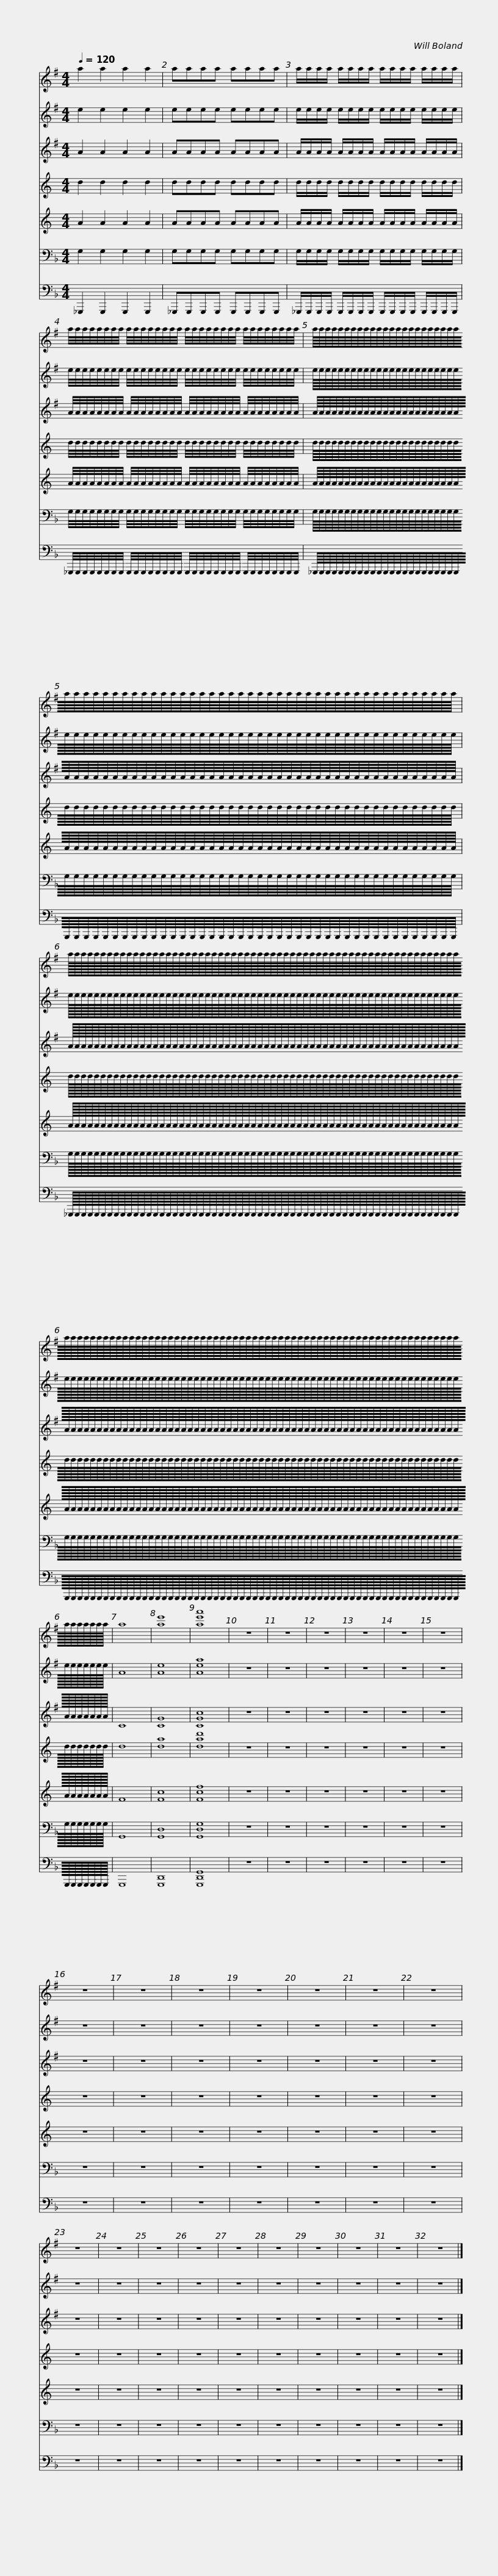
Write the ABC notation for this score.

X:1
%%score 1 2 3 4 5 6 7
L:1/8
Q:1/4=120
M:4/4
I:linebreak $
K:F
V:1 treble transpose=-2
V:2 treble transpose=-2
V:3 treble transpose=-2
V:4 treble transpose=-7
V:5 treble transpose=-7
V:6 bass
V:7 bass
V:1
[K:G] a2 a2 a2 a2 | aaaa aaaa | a/a/a/a/ a/a/a/a/ a/a/a/a/ a/a/a/a/ |$ a/4a/4a/4a/4a/4a/4a/4a/4 a/4a/4a/4a/4a/4a/4a/4a/4 a/4a/4a/4a/4a/4a/4a/4a/4 a/4a/4a/4a/4a/4a/4a/4a/4 |$ a/8a/8a/8a/8a/8a/8a/8a/8a/8a/8a/8a/8a/8a/8a/8a/8a/8a/8a/8a/8a/8a/8a/8a/8a/8a/8a/8a/8a/8a/8a/8a/8a/8a/8a/8a/8a/8a/8a/8a/8a/8a/8a/8a/8a/8a/8a/8a/8a/8a/8a/8a/8a/8a/8a/8a/8a/8a/8a/8a/8a/8a/8a/8a/8 |$ %5
 a/16a/16a/16a/16a/16a/16a/16a/16a/16a/16a/16a/16a/16a/16a/16a/16a/16a/16a/16a/16a/16a/16a/16a/16a/16a/16a/16a/16a/16a/16a/16a/16a/16a/16a/16a/16a/16a/16a/16a/16a/16a/16a/16a/16a/16a/16a/16a/16a/16a/16a/16a/16a/16a/16a/16a/16a/16a/16a/16a/16a/16a/16a/16a/16a/16a/16a/16a/16a/16a/16a/16a/16a/16a/16a/16a/16a/16a/16a/16a/16a/16a/16a/16a/16a/16a/16a/16a/16a/16a/16a/16a/16a/16a/16a/16a/16a/16a/16a/16a/16a/16a/16a/16a/16a/16a/16a/16a/16a/16a/16a/16a/16a/16a/16a/16a/16a/16a/16a/16a/16a/16a/16a/16a/16a/16a/16a/16a/16 |$ a8 | [ae']8 | [ae'a']8 | z8 | %10
 z8 | z8 | z8 | z8 | z8 | %15
 z8 | z8 | z8 | z8 | z8 | %20
 z8 | z8 | z8 |$ z8 | z8 | %25
 z8 | z8 | z8 | z8 | z8 | %30
 z8 | z8 |] %32
V:2
[K:G] e2 e2 e2 e2 | eeee eeee | e/e/e/e/ e/e/e/e/ e/e/e/e/ e/e/e/e/ |$ e/4e/4e/4e/4e/4e/4e/4e/4 e/4e/4e/4e/4e/4e/4e/4e/4 e/4e/4e/4e/4e/4e/4e/4e/4 e/4e/4e/4e/4e/4e/4e/4e/4 |$ e/8e/8e/8e/8e/8e/8e/8e/8e/8e/8e/8e/8e/8e/8e/8e/8e/8e/8e/8e/8e/8e/8e/8e/8e/8e/8e/8e/8e/8e/8e/8e/8e/8e/8e/8e/8e/8e/8e/8e/8e/8e/8e/8e/8e/8e/8e/8e/8e/8e/8e/8e/8e/8e/8e/8e/8e/8e/8e/8e/8e/8e/8e/8e/8 |$ %5
 e/16e/16e/16e/16e/16e/16e/16e/16e/16e/16e/16e/16e/16e/16e/16e/16e/16e/16e/16e/16e/16e/16e/16e/16e/16e/16e/16e/16e/16e/16e/16e/16e/16e/16e/16e/16e/16e/16e/16e/16e/16e/16e/16e/16e/16e/16e/16e/16e/16e/16e/16e/16e/16e/16e/16e/16e/16e/16e/16e/16e/16e/16e/16e/16e/16e/16e/16e/16e/16e/16e/16e/16e/16e/16e/16e/16e/16e/16e/16e/16e/16e/16e/16e/16e/16e/16e/16e/16e/16e/16e/16e/16e/16e/16e/16e/16e/16e/16e/16e/16e/16e/16e/16e/16e/16e/16e/16e/16e/16e/16e/16e/16e/16e/16e/16e/16e/16e/16e/16e/16e/16e/16e/16e/16e/16e/16e/16e/16 |$ A8 | [Ae]8 | [Aea]8 | z8 | %10
 z8 | z8 | z8 | z8 | z8 | %15
 z8 | z8 | z8 | z8 | z8 | %20
 z8 | z8 | z8 |$ z8 | z8 | %25
 z8 | z8 | z8 | z8 | z8 | %30
 z8 | z8 |] %32
V:3
[K:G] A2 A2 A2 A2 | AAAA AAAA | A/A/A/A/ A/A/A/A/ A/A/A/A/ A/A/A/A/ |$ A/4A/4A/4A/4A/4A/4A/4A/4 A/4A/4A/4A/4A/4A/4A/4A/4 A/4A/4A/4A/4A/4A/4A/4A/4 A/4A/4A/4A/4A/4A/4A/4A/4 |$ A/8A/8A/8A/8A/8A/8A/8A/8A/8A/8A/8A/8A/8A/8A/8A/8A/8A/8A/8A/8A/8A/8A/8A/8A/8A/8A/8A/8A/8A/8A/8A/8A/8A/8A/8A/8A/8A/8A/8A/8A/8A/8A/8A/8A/8A/8A/8A/8A/8A/8A/8A/8A/8A/8A/8A/8A/8A/8A/8A/8A/8A/8A/8A/8 |$ %5
 A/16A/16A/16A/16A/16A/16A/16A/16A/16A/16A/16A/16A/16A/16A/16A/16A/16A/16A/16A/16A/16A/16A/16A/16A/16A/16A/16A/16A/16A/16A/16A/16A/16A/16A/16A/16A/16A/16A/16A/16A/16A/16A/16A/16A/16A/16A/16A/16A/16A/16A/16A/16A/16A/16A/16A/16A/16A/16A/16A/16A/16A/16A/16A/16A/16A/16A/16A/16A/16A/16A/16A/16A/16A/16A/16A/16A/16A/16A/16A/16A/16A/16A/16A/16A/16A/16A/16A/16A/16A/16A/16A/16A/16A/16A/16A/16A/16A/16A/16A/16A/16A/16A/16A/16A/16A/16A/16A/16A/16A/16A/16A/16A/16A/16A/16A/16A/16A/16A/16A/16A/16A/16A/16A/16A/16A/16A/16A/16 |$ C8 | [CG]8 | [CGc]8 | z8 | %10
 z8 | z8 | z8 | z8 | z8 | %15
 z8 | z8 | z8 | z8 | z8 | %20
 z8 | z8 | z8 |$ z8 | z8 | %25
 z8 | z8 | z8 | z8 | z8 | %30
 z8 | z8 |] %32
V:4
[K:C] d2 d2 d2 d2 | dddd dddd | d/d/d/d/ d/d/d/d/ d/d/d/d/ d/d/d/d/ |$ d/4d/4d/4d/4d/4d/4d/4d/4 d/4d/4d/4d/4d/4d/4d/4d/4 d/4d/4d/4d/4d/4d/4d/4d/4 d/4d/4d/4d/4d/4d/4d/4d/4 |$ d/8d/8d/8d/8d/8d/8d/8d/8d/8d/8d/8d/8d/8d/8d/8d/8d/8d/8d/8d/8d/8d/8d/8d/8d/8d/8d/8d/8d/8d/8d/8d/8d/8d/8d/8d/8d/8d/8d/8d/8d/8d/8d/8d/8d/8d/8d/8d/8d/8d/8d/8d/8d/8d/8d/8d/8d/8d/8d/8d/8d/8d/8d/8d/8 |$ %5
 d/16d/16d/16d/16d/16d/16d/16d/16d/16d/16d/16d/16d/16d/16d/16d/16d/16d/16d/16d/16d/16d/16d/16d/16d/16d/16d/16d/16d/16d/16d/16d/16d/16d/16d/16d/16d/16d/16d/16d/16d/16d/16d/16d/16d/16d/16d/16d/16d/16d/16d/16d/16d/16d/16d/16d/16d/16d/16d/16d/16d/16d/16d/16d/16d/16d/16d/16d/16d/16d/16d/16d/16d/16d/16d/16d/16d/16d/16d/16d/16d/16d/16d/16d/16d/16d/16d/16d/16d/16d/16d/16d/16d/16d/16d/16d/16d/16d/16d/16d/16d/16d/16d/16d/16d/16d/16d/16d/16d/16d/16d/16d/16d/16d/16d/16d/16d/16d/16d/16d/16d/16d/16d/16d/16d/16d/16d/16d/16 |$ d8 | [da]8 | [dad']8 | z8 | %10
 z8 | z8 | z8 | z8 | z8 | %15
 z8 | z8 | z8 | z8 | z8 | %20
 z8 | z8 | z8 |$ z8 | z8 | %25
 z8 | z8 | z8 | z8 | z8 | %30
 z8 | z8 |] %32
V:5
[K:C] A2 A2 A2 A2 | AAAA AAAA | A/A/A/A/ A/A/A/A/ A/A/A/A/ A/A/A/A/ |$ A/4A/4A/4A/4A/4A/4A/4A/4 A/4A/4A/4A/4A/4A/4A/4A/4 A/4A/4A/4A/4A/4A/4A/4A/4 A/4A/4A/4A/4A/4A/4A/4A/4 |$ A/8A/8A/8A/8A/8A/8A/8A/8A/8A/8A/8A/8A/8A/8A/8A/8A/8A/8A/8A/8A/8A/8A/8A/8A/8A/8A/8A/8A/8A/8A/8A/8A/8A/8A/8A/8A/8A/8A/8A/8A/8A/8A/8A/8A/8A/8A/8A/8A/8A/8A/8A/8A/8A/8A/8A/8A/8A/8A/8A/8A/8A/8A/8A/8 |$ %5
 A/16A/16A/16A/16A/16A/16A/16A/16A/16A/16A/16A/16A/16A/16A/16A/16A/16A/16A/16A/16A/16A/16A/16A/16A/16A/16A/16A/16A/16A/16A/16A/16A/16A/16A/16A/16A/16A/16A/16A/16A/16A/16A/16A/16A/16A/16A/16A/16A/16A/16A/16A/16A/16A/16A/16A/16A/16A/16A/16A/16A/16A/16A/16A/16A/16A/16A/16A/16A/16A/16A/16A/16A/16A/16A/16A/16A/16A/16A/16A/16A/16A/16A/16A/16A/16A/16A/16A/16A/16A/16A/16A/16A/16A/16A/16A/16A/16A/16A/16A/16A/16A/16A/16A/16A/16A/16A/16A/16A/16A/16A/16A/16A/16A/16A/16A/16A/16A/16A/16A/16A/16A/16A/16A/16A/16A/16A/16A/16 |$ F8 | [Fc]8 | [Fcf]8 | z8 | %10
 z8 | z8 | z8 | z8 | z8 | %15
 z8 | z8 | z8 | z8 | z8 | %20
 z8 | z8 | z8 |$ z8 | z8 | %25
 z8 | z8 | z8 | z8 | z8 | %30
 z8 | z8 |] %32
V:6
 G,2 G,2 G,2 G,2 | G,G,G,G, G,G,G,G, | G,/G,/G,/G,/ G,/G,/G,/G,/ G,/G,/G,/G,/ G,/G,/G,/G,/ |$ G,/4G,/4G,/4G,/4G,/4G,/4G,/4G,/4 G,/4G,/4G,/4G,/4G,/4G,/4G,/4G,/4 G,/4G,/4G,/4G,/4G,/4G,/4G,/4G,/4 G,/4G,/4G,/4G,/4G,/4G,/4G,/4G,/4 |$ G,/8G,/8G,/8G,/8G,/8G,/8G,/8G,/8G,/8G,/8G,/8G,/8G,/8G,/8G,/8G,/8G,/8G,/8G,/8G,/8G,/8G,/8G,/8G,/8G,/8G,/8G,/8G,/8G,/8G,/8G,/8G,/8G,/8G,/8G,/8G,/8G,/8G,/8G,/8G,/8G,/8G,/8G,/8G,/8G,/8G,/8G,/8G,/8G,/8G,/8G,/8G,/8G,/8G,/8G,/8G,/8G,/8G,/8G,/8G,/8G,/8G,/8G,/8G,/8 |$ %5
 G,/16G,/16G,/16G,/16G,/16G,/16G,/16G,/16G,/16G,/16G,/16G,/16G,/16G,/16G,/16G,/16G,/16G,/16G,/16G,/16G,/16G,/16G,/16G,/16G,/16G,/16G,/16G,/16G,/16G,/16G,/16G,/16G,/16G,/16G,/16G,/16G,/16G,/16G,/16G,/16G,/16G,/16G,/16G,/16G,/16G,/16G,/16G,/16G,/16G,/16G,/16G,/16G,/16G,/16G,/16G,/16G,/16G,/16G,/16G,/16G,/16G,/16G,/16G,/16G,/16G,/16G,/16G,/16G,/16G,/16G,/16G,/16G,/16G,/16G,/16G,/16G,/16G,/16G,/16G,/16G,/16G,/16G,/16G,/16G,/16G,/16G,/16G,/16G,/16G,/16G,/16G,/16G,/16G,/16G,/16G,/16G,/16G,/16G,/16G,/16G,/16G,/16G,/16G,/16G,/16G,/16G,/16G,/16G,/16G,/16G,/16G,/16G,/16G,/16G,/16G,/16G,/16G,/16G,/16G,/16G,/16G,/16G,/16G,/16G,/16G,/16G,/16G,/16 |$ G,,8 | [G,,D,]8 | [G,,D,G,]8 | z8 | %10
 z8 | z8 | z8 | z8 | z8 | %15
 z8 | z8 | z8 | z8 | z8 | %20
 z8 | z8 | z8 |$ z8 | z8 | %25
 z8 | z8 | z8 | z8 | z8 | %30
 z8 | z8 |] %32
V:7
 _G,,,2 G,,,2 G,,,2 G,,,2 | _G,,,G,,,G,,,G,,, G,,,G,,,G,,,G,,, | _G,,,/G,,,/G,,,/G,,,/ G,,,/G,,,/G,,,/G,,,/ G,,,/G,,,/G,,,/G,,,/ G,,,/G,,,/G,,,/G,,,/ |$ _G,,,/4G,,,/4G,,,/4G,,,/4G,,,/4G,,,/4G,,,/4G,,,/4 G,,,/4G,,,/4G,,,/4G,,,/4G,,,/4G,,,/4G,,,/4G,,,/4 G,,,/4G,,,/4G,,,/4G,,,/4G,,,/4G,,,/4G,,,/4G,,,/4 G,,,/4G,,,/4G,,,/4G,,,/4G,,,/4G,,,/4G,,,/4G,,,/4 |$ _G,,,/8G,,,/8G,,,/8G,,,/8G,,,/8G,,,/8G,,,/8G,,,/8G,,,/8G,,,/8G,,,/8G,,,/8G,,,/8G,,,/8G,,,/8G,,,/8G,,,/8G,,,/8G,,,/8G,,,/8G,,,/8G,,,/8G,,,/8G,,,/8G,,,/8G,,,/8G,,,/8G,,,/8G,,,/8G,,,/8G,,,/8G,,,/8G,,,/8G,,,/8G,,,/8G,,,/8G,,,/8G,,,/8G,,,/8G,,,/8G,,,/8G,,,/8G,,,/8G,,,/8G,,,/8G,,,/8G,,,/8G,,,/8G,,,/8G,,,/8G,,,/8G,,,/8G,,,/8G,,,/8G,,,/8G,,,/8G,,,/8G,,,/8G,,,/8G,,,/8G,,,/8G,,,/8G,,,/8G,,,/8 |$ %5
 _G,,,/16G,,,/16G,,,/16G,,,/16G,,,/16G,,,/16G,,,/16G,,,/16G,,,/16G,,,/16G,,,/16G,,,/16G,,,/16G,,,/16G,,,/16G,,,/16G,,,/16G,,,/16G,,,/16G,,,/16G,,,/16G,,,/16G,,,/16G,,,/16G,,,/16G,,,/16G,,,/16G,,,/16G,,,/16G,,,/16G,,,/16G,,,/16G,,,/16G,,,/16G,,,/16G,,,/16G,,,/16G,,,/16G,,,/16G,,,/16G,,,/16G,,,/16G,,,/16G,,,/16G,,,/16G,,,/16G,,,/16G,,,/16G,,,/16G,,,/16G,,,/16G,,,/16G,,,/16G,,,/16G,,,/16G,,,/16G,,,/16G,,,/16G,,,/16G,,,/16G,,,/16G,,,/16G,,,/16G,,,/16G,,,/16G,,,/16G,,,/16G,,,/16G,,,/16G,,,/16G,,,/16G,,,/16G,,,/16G,,,/16G,,,/16G,,,/16G,,,/16G,,,/16G,,,/16G,,,/16G,,,/16G,,,/16G,,,/16G,,,/16G,,,/16G,,,/16G,,,/16G,,,/16G,,,/16G,,,/16G,,,/16G,,,/16G,,,/16G,,,/16G,,,/16G,,,/16G,,,/16G,,,/16G,,,/16G,,,/16G,,,/16G,,,/16G,,,/16G,,,/16G,,,/16G,,,/16G,,,/16G,,,/16G,,,/16G,,,/16G,,,/16G,,,/16G,,,/16G,,,/16G,,,/16G,,,/16G,,,/16G,,,/16G,,,/16G,,,/16G,,,/16G,,,/16G,,,/16G,,,/16G,,,/16G,,,/16G,,,/16G,,,/16 |$ G,,,8 | [G,,,D,,]8 | [G,,,D,,G,,]8 | z8 | %10
 z8 | z8 | z8 | z8 | z8 | %15
 z8 | z8 | z8 | z8 | z8 | %20
 z8 | z8 | z8 |$ z8 | z8 | %25
 z8 | z8 | z8 | z8 | z8 | %30
 z8 | z8 |] %32
